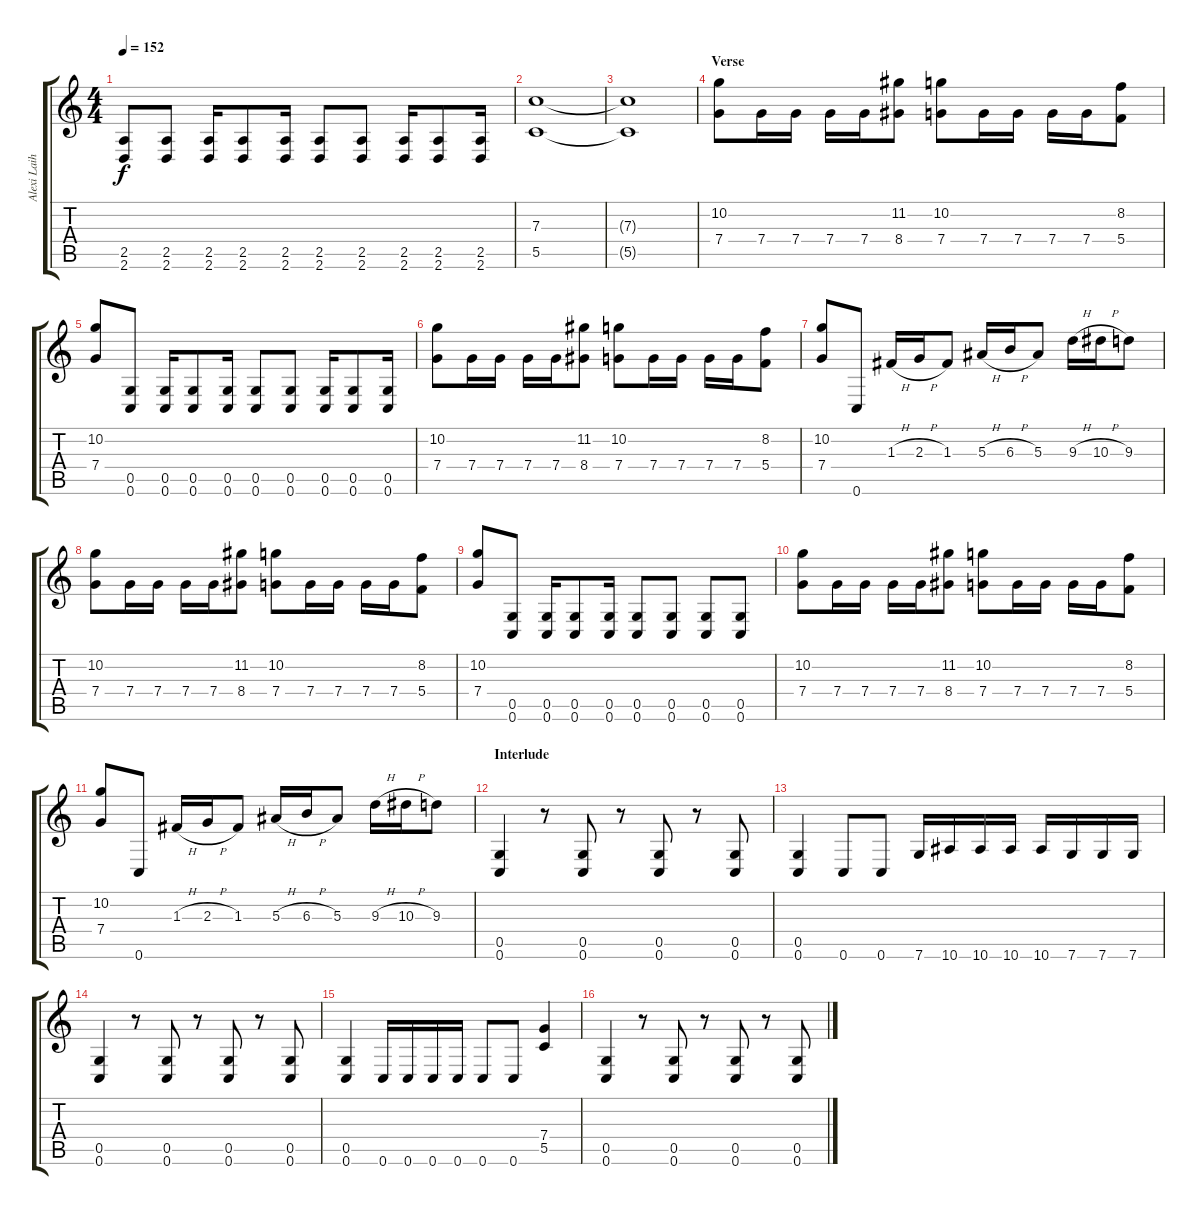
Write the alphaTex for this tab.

\track ("Alexi Laiho" "Alexi Laih") {instrument distortionguitar}
\staff {score tabs}
\tuning (D4 A3 F3 C3 G2 C2) {hide}
\ts (4 4)
\tempo 152
\clef g2
\ks c
(2.5 2.6).8{dy f} (2.5 2.6).8 (2.5 2.6).16 (2.5 2.6).8 (2.5 2.6).16 (2.5 2.6).8 (2.5 2.6).8 (2.5 2.6).16 (2.5 2.6).8 (2.5 2.6).16 |
(7.3 5.5).1 |
(7.3{t} 5.5{t}).1 |
\section ("" "Verse")
(10.2 7.4).8 7.4.16 7.4.16 7.4.16 7.4.16 (11.2 8.4).8 (10.2 7.4).8 7.4.16 7.4.16 7.4.16 7.4.16 (8.2 5.4).8 |
(10.2 7.4).8 (0.5 0.6).8 (0.5 0.6).16 (0.5 0.6).8 (0.5 0.6).16 (0.5 0.6).8 (0.5 0.6).8 (0.5 0.6).16 (0.5 0.6).8 (0.5 0.6).16 |
(10.2 7.4).8 7.4.16 7.4.16 7.4.16 7.4.16 (11.2 8.4).8 (10.2 7.4).8 7.4.16 7.4.16 7.4.16 7.4.16 (8.2 5.4).8 |
(10.2 7.4).8 0.6.8 1.3{h}.16 2.3{h}.16 1.3.8 5.3{h}.16 6.3{h}.16 5.3.8 9.3{h}.16 10.3{h}.16 9.3.8 |
(10.2 7.4).8 7.4.16 7.4.16 7.4.16 7.4.16 (11.2 8.4).8 (10.2 7.4).8 7.4.16 7.4.16 7.4.16 7.4.16 (8.2 5.4).8 |
(10.2 7.4).8 (0.5 0.6).8 (0.5 0.6).16 (0.5 0.6).8 (0.5 0.6).16 (0.5 0.6).8 (0.5 0.6).8 (0.5 0.6).8 (0.5 0.6).8 |
(10.2 7.4).8 7.4.16 7.4.16 7.4.16 7.4.16 (11.2 8.4).8 (10.2 7.4).8 7.4.16 7.4.16 7.4.16 7.4.16 (8.2 5.4).8 |
(10.2 7.4).8 0.6.8 1.3{h}.16 2.3{h}.16 1.3.8 5.3{h}.16 6.3{h}.16 5.3.8 9.3{h}.16 10.3{h}.16 9.3.8 |
\section ("" "Interlude ")
(0.5 0.6).4 r.8 (0.5 0.6).8 r.8 (0.5 0.6).8 r.8 (0.5 0.6).8 |
(0.5 0.6).4 0.6.8 0.6.8 7.6.16 10.6.16 10.6.16 10.6.16 10.6.16 7.6.16 7.6.16 7.6.16 |
(0.5 0.6).4 r.8 (0.5 0.6).8 r.8 (0.5 0.6).8 r.8 (0.5 0.6).8 |
(0.5 0.6).4 0.6.16 0.6.16 0.6.16 0.6.16 0.6.8 0.6.8 (7.4 5.5).4 |
(0.5 0.6).4 r.8 (0.5 0.6).8 r.8 (0.5 0.6).8 r.8 (0.5 0.6).8
